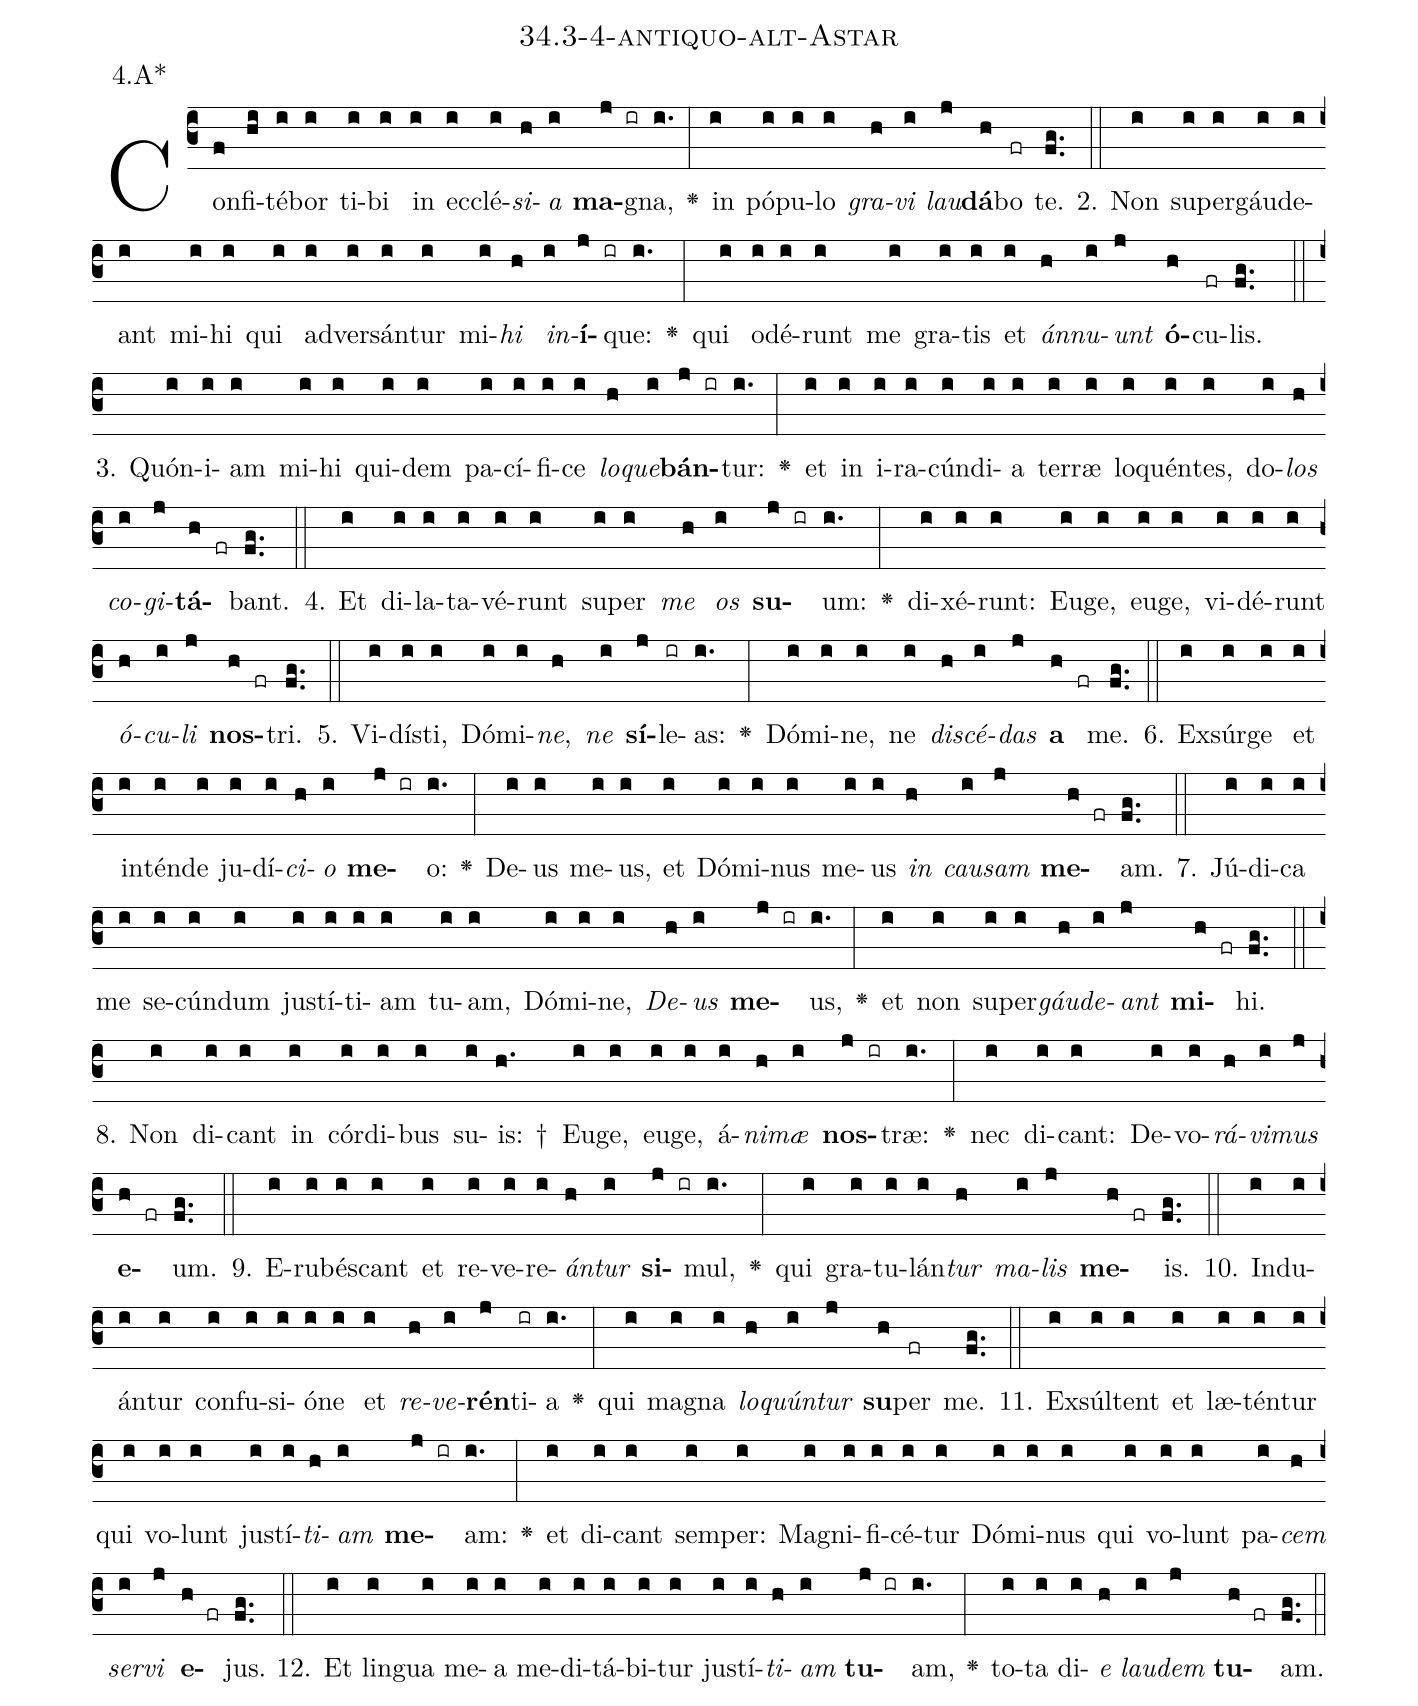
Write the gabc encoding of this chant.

name: 34.3-4-antiquo-alt-Astar;
annotation: 4.A*;
%%
(c3)Con(f)fi(hi)té(i)bor(i) ti(i)bi(i) in(i) ec(i)clé(i)<i>si</i>(h)<i>a</i>(i) <b>ma</b>(j ir)gna,(i.) <v>\greheightstar</v>(:) in(i) pó(i)pu(i)lo(i) <i>gra</i>(h)<i>vi</i>(i) <i>lau</i>(j)<b>dá</b>(h)bo(fr) te.(fg..) (::)
2. Non(i) su(i)per(i)gáu(i)de(i)ant(i) mi(i)hi(i) qui(i) ad(i)ver(i)sán(i)tur(i) mi(i)<i>hi</i>(h) <i>in</i>(i)<b>í</b>(j ir)que:(i.) <v>\greheightstar</v>(:) qui(i) o(i)dé(i)runt(i) me(i) gra(i)tis(i) et(i) <i>án</i>(h)<i>nu</i>(i)<i>unt</i>(j) <b>ó</b>(h)cu(fr)lis.(fg..) (::)
3. Quón(i)i(i)am(i) mi(i)hi(i) qui(i)dem(i) pa(i)cí(i)fi(i)ce(i) <i>lo</i>(h)<i>que</i>(i)<b>bán</b>(j ir)tur:(i.) <v>\greheightstar</v>(:) et(i) in(i) i(i)ra(i)cún(i)di(i)a(i) ter(i)ræ(i) lo(i)quén(i)tes,(i) do(i)<i>los</i>(h) <i>co</i>(i)<i>gi</i>(j)<b>tá</b>(h fr)bant.(fg..) (::)
4. Et(i) di(i)la(i)ta(i)vé(i)runt(i) su(i)per(i) <i>me</i>(h) <i>os</i>(i) <b>su</b>(j ir)um:(i.) <v>\greheightstar</v>(:) di(i)xé(i)runt:(i) Eu(i)ge,(i) eu(i)ge,(i) vi(i)dé(i)runt(i) <i>ó</i>(h)<i>cu</i>(i)<i>li</i>(j) <b>nos</b>(h fr)tri.(fg..) (::)
5. Vi(i)dís(i)ti,(i) Dó(i)mi(i)<i>ne</i>,(h) <i>ne</i>(i) <b>sí</b>(j)le(ir)as:(i.) <v>\greheightstar</v>(:) Dó(i)mi(i)ne,(i) ne(i) <i>di</i>(h)<i>scé</i>(i)<i>das</i>(j) <b>a</b>(h fr) me.(fg..) (::)
6. Ex(i)súr(i)ge(i) et(i) in(i)tén(i)de(i) ju(i)dí(i)<i>ci</i>(h)<i>o</i>(i) <b>me</b>(j ir)o:(i.) <v>\greheightstar</v>(:) De(i)us(i) me(i)us,(i) et(i) Dó(i)mi(i)nus(i) me(i)us(i) <i>in</i>(h) <i>cau</i>(i)<i>sam</i>(j) <b>me</b>(h fr)am.(fg..) (::)
7. Jú(i)di(i)ca(i) me(i) se(i)cún(i)dum(i) jus(i)tí(i)ti(i)am(i) tu(i)am,(i) Dó(i)mi(i)ne,(i) <i>De</i>(h)<i>us</i>(i) <b>me</b>(j ir)us,(i.) <v>\greheightstar</v>(:) et(i) non(i) su(i)per(i)<i>gáu</i>(h)<i>de</i>(i)<i>ant</i>(j) <b>mi</b>(h fr)hi.(fg..) (::)
8. Non(i) di(i)cant(i) in(i) cór(i)di(i)bus(i) su(i)is: †(h.) Eu(i)ge,(i) eu(i)ge,(i) á(i)<i>ni</i>(h)<i>mæ</i>(i) <b>nos</b>(j ir)træ:(i.) <v>\greheightstar</v>(:) nec(i) di(i)cant:(i) De(i)vo(i)<i>rá</i>(h)<i>vi</i>(i)<i>mus</i>(j) <b>e</b>(h fr)um.(fg..) (::)
9. E(i)ru(i)bés(i)cant(i) et(i) re(i)ve(i)re(i)<i>án</i>(h)<i>tur</i>(i) <b>si</b>(j ir)mul,(i.) <v>\greheightstar</v>(:) qui(i) gra(i)tu(i)lán(i)<i>tur</i>(h) <i>ma</i>(i)<i>lis</i>(j) <b>me</b>(h fr)is.(fg..) (::)
10. Ind(i)u(i)án(i)tur(i) con(i)fu(i)si(i)ó(i)ne(i) et(i) <i>re</i>(h)<i>ve</i>(i)<b>rén</b>(j)ti(ir)a(i.) <v>\greheightstar</v>(:) qui(i) ma(i)gna(i) <i>lo</i>(h)<i>quún</i>(i)<i>tur</i>(j) <b>su</b>(h)per(fr) me.(fg..) (::)
11. Ex(i)súl(i)tent(i) et(i) læ(i)tén(i)tur(i) qui(i) vo(i)lunt(i) jus(i)tí(i)<i>ti</i>(h)<i>am</i>(i) <b>me</b>(j ir)am:(i.) <v>\greheightstar</v>(:) et(i) di(i)cant(i) sem(i)per:(i) Ma(i)gni(i)fi(i)cé(i)tur(i) Dó(i)mi(i)nus(i) qui(i) vo(i)lunt(i) pa(i)<i>cem</i>(h) <i>ser</i>(i)<i>vi</i>(j) <b>e</b>(h fr)jus.(fg..) (::)
12. Et(i) lin(i)gua(i) me(i)a(i) me(i)di(i)tá(i)bi(i)tur(i) jus(i)tí(i)<i>ti</i>(h)<i>am</i>(i) <b>tu</b>(j ir)am,(i.) <v>\greheightstar</v>(:) to(i)ta(i) di(i)<i>e</i>(h) <i>lau</i>(i)<i>dem</i>(j) <b>tu</b>(h fr)am.(fg..) (::)
